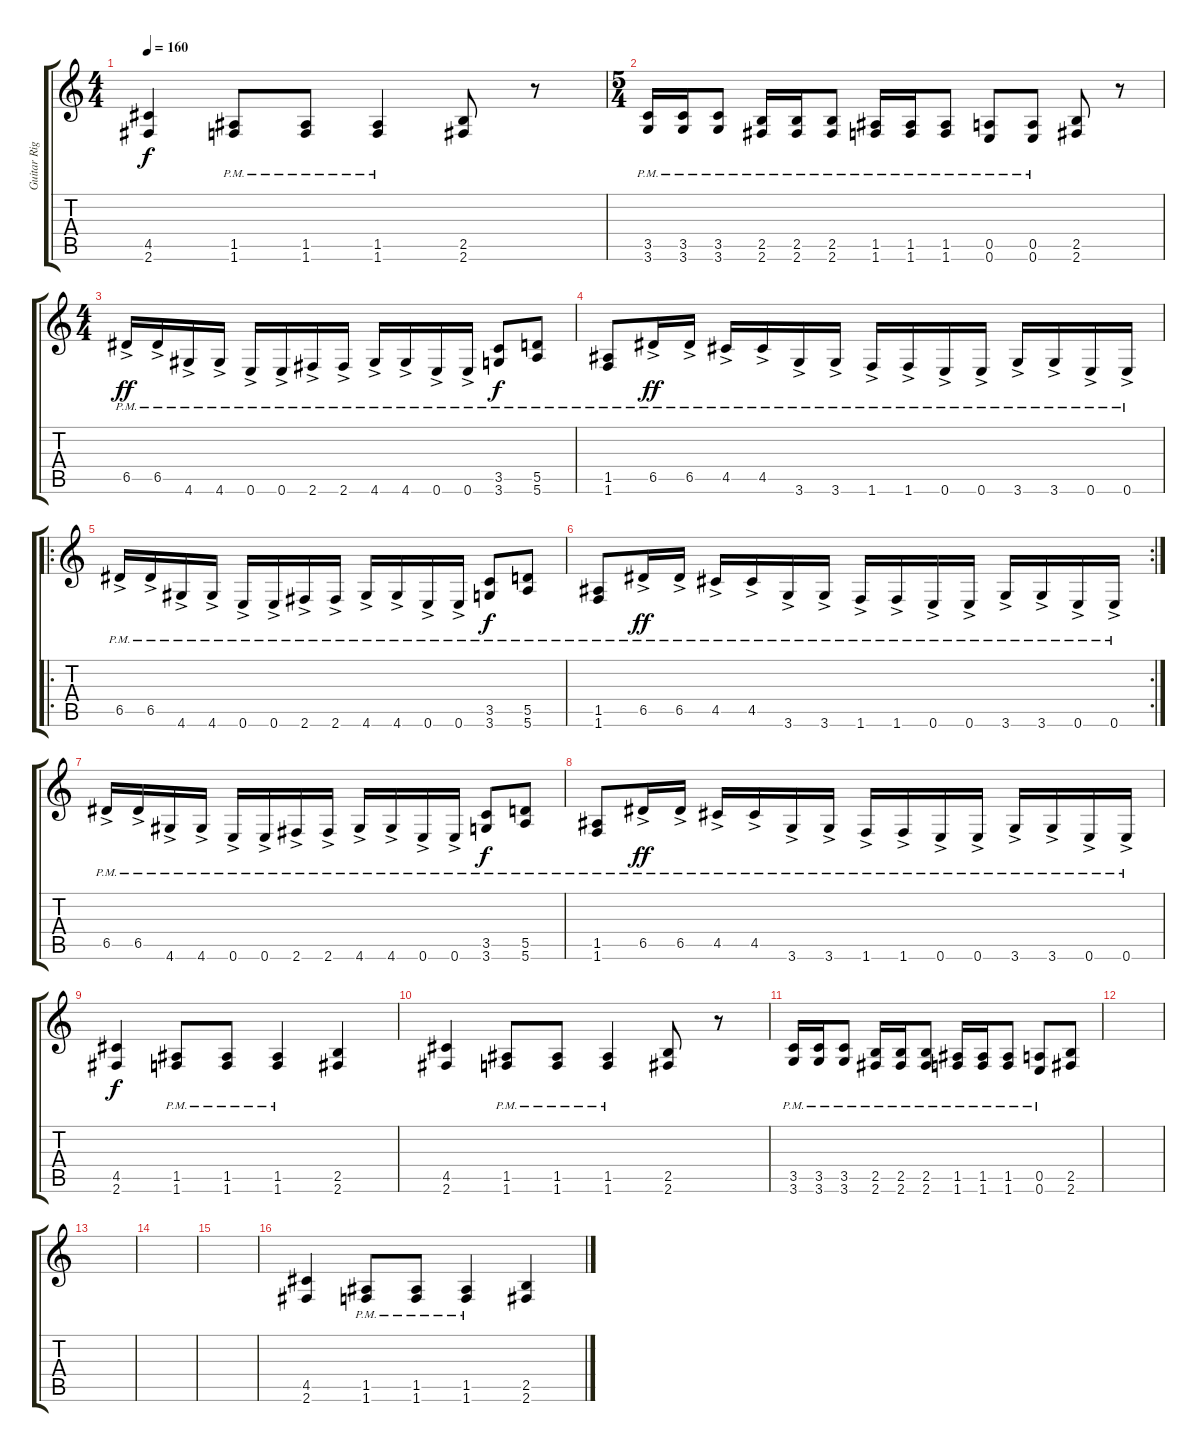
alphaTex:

\track ("Guitar Right" "Guitar Rig") {instrument distortionguitar}
\staff {score tabs}
\tuning (E4 B3 G3 D3 A2 E2) {hide}
\ts (4 4)
\tempo 160
\clef g2
\ks c
(4.5 2.6).4{dy f} (1.5{pm} 1.6{pm}).8 (1.5{pm} 1.6{pm}).8 (1.5{pm} 1.6{pm}).4 (2.5 2.6).8 r.8 |
\ts (5 4)
(3.5{pm} 3.6{pm}).16 (3.5{pm} 3.6{pm}).16 (3.5{pm} 3.6{pm}).8 (2.5{pm} 2.6{pm}).16 (2.5{pm} 2.6{pm}).16 (2.5{pm} 2.6{pm}).8 (1.5{pm} 1.6{pm}).16 (1.5{pm} 1.6{pm}).16 (1.5{pm} 1.6{pm}).8 (0.5{pm} 0.6{pm}).8 (0.5{pm} 0.6{pm}).8 (2.5 2.6).8 r.8 |
\ts (4 4)
6.5{ac pm}.16{dy ff} 6.5{ac pm}.16 4.6{ac pm}.16 4.6{ac pm}.16 0.6{ac pm}.16 0.6{ac pm}.16 2.6{ac pm}.16 2.6{ac pm}.16 4.6{ac pm}.16 4.6{ac pm}.16 0.6{ac pm}.16 0.6{ac pm}.16 (3.5{pm} 3.6{pm}).8{dy f} (5.5{pm} 5.6{pm}).8 |
(1.5{pm} 1.6{pm}).8 6.5{ac pm}.16{dy ff} 6.5{ac pm}.16 4.5{ac pm}.16 4.5{ac pm}.16 3.6{ac pm}.16 3.6{ac pm}.16 1.6{ac pm}.16 1.6{ac pm}.16 0.6{ac pm}.16 0.6{ac pm}.16 3.6{ac pm}.16 3.6{ac pm}.16 0.6{ac pm}.16 0.6{ac pm}.16 |
\ro
6.5{ac pm}.16 6.5{ac pm}.16 4.6{ac pm}.16 4.6{ac pm}.16 0.6{ac pm}.16 0.6{ac pm}.16 2.6{ac pm}.16 2.6{ac pm}.16 4.6{ac pm}.16 4.6{ac pm}.16 0.6{ac pm}.16 0.6{ac pm}.16 (3.5{pm} 3.6{pm}).8{dy f} (5.5{pm} 5.6{pm}).8 |
\rc 2
(1.5{pm} 1.6{pm}).8 6.5{ac pm}.16{dy ff} 6.5{ac pm}.16 4.5{ac pm}.16 4.5{ac pm}.16 3.6{ac pm}.16 3.6{ac pm}.16 1.6{ac pm}.16 1.6{ac pm}.16 0.6{ac pm}.16 0.6{ac pm}.16 3.6{ac pm}.16 3.6{ac pm}.16 0.6{ac pm}.16 0.6{ac pm}.16 |
6.5{ac pm}.16 6.5{ac pm}.16 4.6{ac pm}.16 4.6{ac pm}.16 0.6{ac pm}.16 0.6{ac pm}.16 2.6{ac pm}.16 2.6{ac pm}.16 4.6{ac pm}.16 4.6{ac pm}.16 0.6{ac pm}.16 0.6{ac pm}.16 (3.5{pm} 3.6{pm}).8{dy f} (5.5{pm} 5.6{pm}).8 |
(1.5{pm} 1.6{pm}).8 6.5{ac pm}.16{dy ff} 6.5{ac pm}.16 4.5{ac pm}.16 4.5{ac pm}.16 3.6{ac pm}.16 3.6{ac pm}.16 1.6{ac pm}.16 1.6{ac pm}.16 0.6{ac pm}.16 0.6{ac pm}.16 3.6{ac pm}.16 3.6{ac pm}.16 0.6{ac pm}.16 0.6{ac pm}.16 |
(4.5 2.6).4{dy f} (1.5{pm} 1.6{pm}).8 (1.5{pm} 1.6{pm}).8 (1.5{pm} 1.6{pm}).4 (2.5 2.6).4 |
(4.5 2.6).4 (1.5{pm} 1.6{pm}).8 (1.5{pm} 1.6{pm}).8 (1.5{pm} 1.6{pm}).4 (2.5 2.6).8 r.8 |
(3.5{pm} 3.6{pm}).16 (3.5{pm} 3.6{pm}).16 (3.5{pm} 3.6{pm}).8 (2.5{pm} 2.6{pm}).16 (2.5{pm} 2.6{pm}).16 (2.5{pm} 2.6{pm}).8 (1.5{pm} 1.6{pm}).16 (1.5{pm} 1.6{pm}).16 (1.5{pm} 1.6{pm}).8 (0.5{pm} 0.6{pm}).8 (2.5 2.6).8 |
|
|
|
|
(4.5 2.6).4 (1.5{pm} 1.6{pm}).8 (1.5{pm} 1.6{pm}).8 (1.5{pm} 1.6{pm}).4 (2.5 2.6).4
